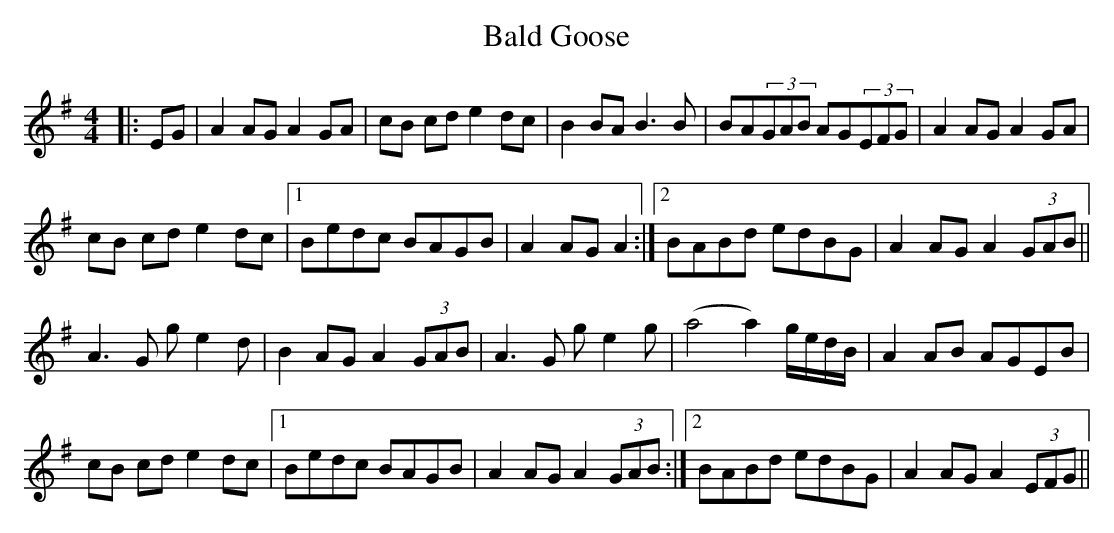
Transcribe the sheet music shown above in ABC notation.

X:1
T: Bald Goose
M: 4/4
L: 1/8
K: Ador
|:EG|A2 AG A2 GA|cB cd e2 dc|B2 BA B3 B|BA(3GAB AG(3EFG|A2 AG A2 GA|
cB cd e2 dc|1 Bedc BAGB|A2 AG A2:|2 BABd edBG|A2 AG A2 (3GAB||
A3G ge2d|B2AG A2(3GAB|A3G ge2g|(a4 a2)g/e/d/B/|A2 AB AGEB|
cB cd e2 dc|1 Bedc BAGB|A2 AG A2 (3GAB:|2 BABd edBG|A2 AG A2(3EFG||
